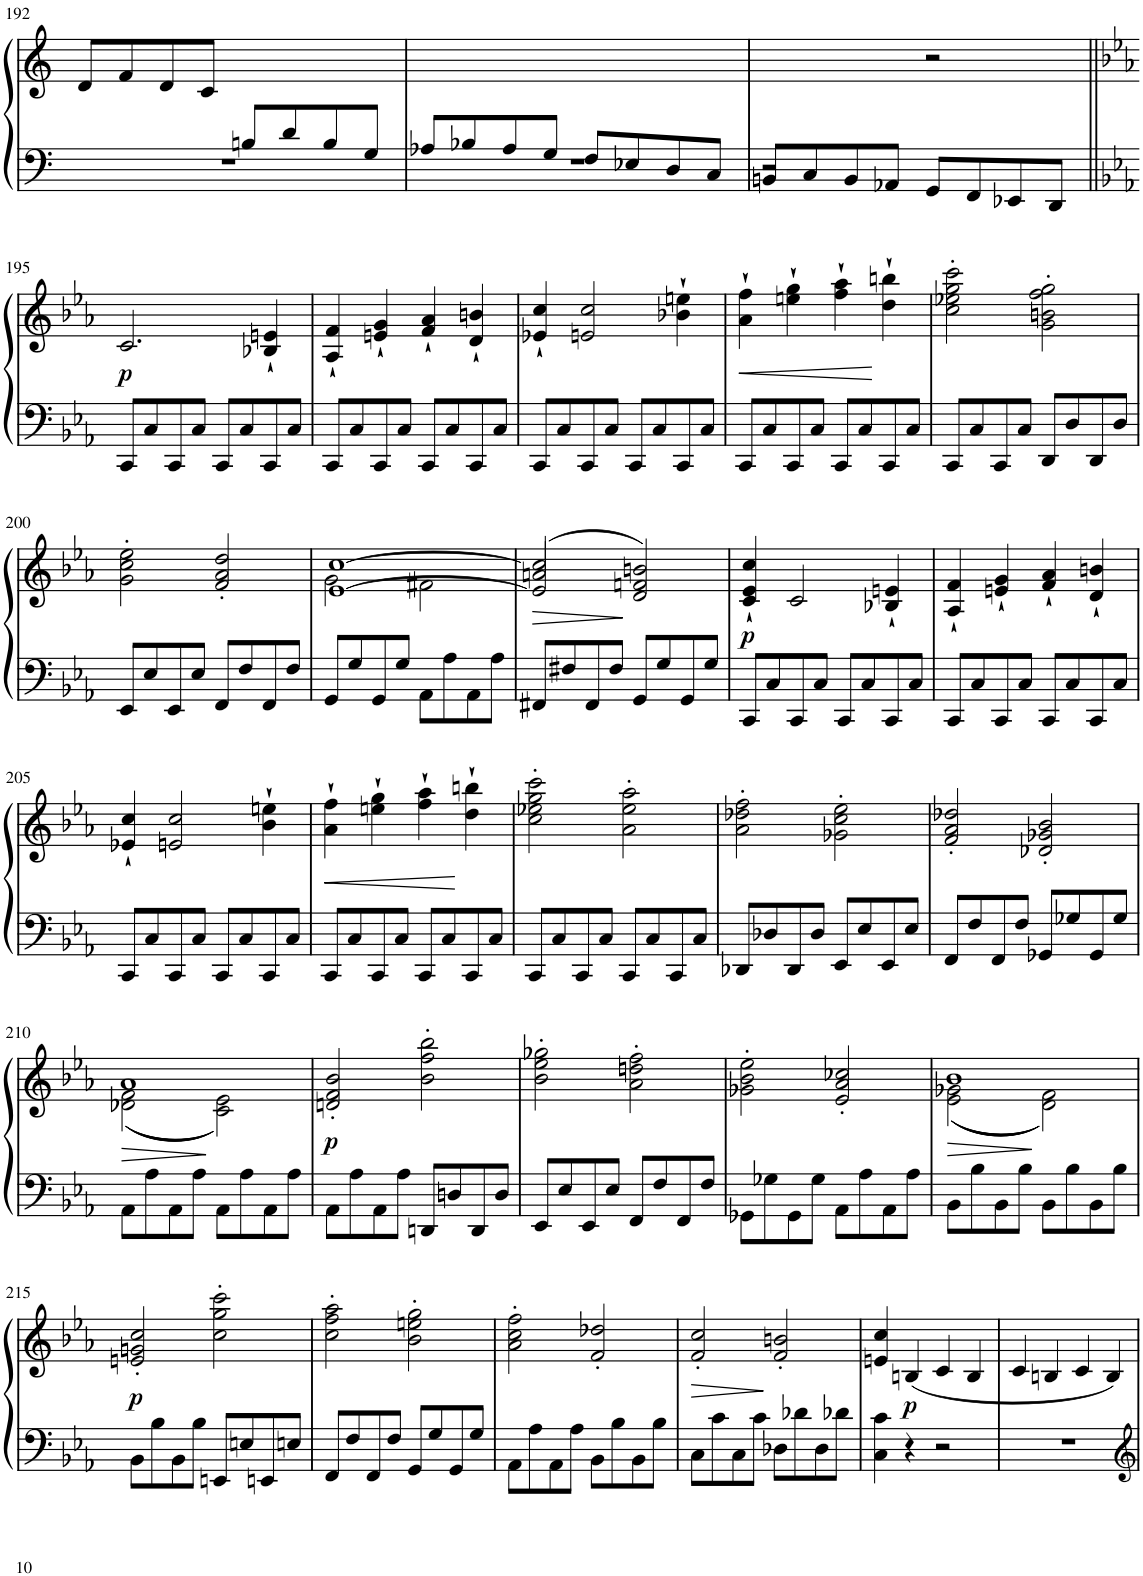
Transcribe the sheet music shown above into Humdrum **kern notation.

**kern	**kern	**dynam
*part1	*part1	*part1
*staff2	*staff1	*staff1/2
*I"Piano	*	*
*I'Pno	*	*
!!LO:PB:g=z
*clefF4	*clefG2	*
*k[]	*k[]	*
*M4/4	*M4/4	*
*met(c|)	*met(c|)	*
=192	=192	=192
*^	*	*
2ryy	1r	8d/L	.
.	.	8f/	.
.	.	8d/	.
.	.	8c/J	.
8Bn/L	.	2ryy	.
8d/	.	.	.
8B/	.	.	.
8G/J	.	.	.
=193	=193	=193	=193
8A-X/L	1r	1ryy	.
8B-X/	.	.	.
8A-/	.	.	.
8G/J	.	.	.
8F/L	.	.	.
8E-X/	.	.	.
8D/	.	.	.
8C/J	.	.	.
=194	=194	=194	=194
8BBn/L	2r	2ryy	.
8C/	.	.	.
8BB/	.	.	.
8AA-X/J	.	.	.
2ryy	8GG/L	2r	.
.	8FF/	.	.
.	8EE-X/	.	.
.	8DD/J	.	.
*v	*v	*	*
!!LO:LB:g=z
=195||	=195||	=195||
*k[b-e-a-]	*k[b-e-a-]	*
*^	*	*
!	!	!	!LO:DY:b
*v	*v	*	*
8CC/L	2.c/	p
8C/	.	.
8CC/	.	.
8C/J	.	.
8CC/L	.	.
8C/	.	.
8CC/	4B-X/'` 4en/'`	.
8C/J	.	.
=196	=196	=196
8CC/L	4A-/'` 4f/'`	.
8C/	.	.
8CC/	4en/'` 4g/'`	.
8C/J	.	.
8CC/L	4f/'` 4a-/'`	.
8C/	.	.
8CC/	4d/'` 4bn/'`	.
8C/J	.	.
=197	=197	=197
8CC/L	4e-X/'` 4cc/'`	.
8C/	.	.
8CC/	2en/ 2cc/	.
8C/J	.	.
8CC/L	.	.
8C/	.	.
8CC/	4b-X\'` 4een\'`	.
8C/J	.	.
=198	=198	=198
!	!	!LO:HP:b
8CC/L	4a-\'` 4ff\'`	<
8C/	.	.
8CC/	4een\'` 4gg\'`	.
8C/J	.	.
8CC/L	4ff\'` 4aa-\'`	.
8C/	.	.
8CC/	4dd\'` 4bbn\'`	[
8C/J	.	.
=199	=199	=199
8CC/L	2cc\' 2ee-X\' 2gg\' 2ccc\'	.
8C/	.	.
8CC/	.	.
8C/J	.	.
8DD/L	2g\' 2bn\' 2ff\' 2gg\'	.
8D/	.	.
8DD/	.	.
8D/J	.	.
!!LO:LB:g=z
=200	=200	=200
8EE-/L	2g\' 2cc\' 2ee-\'	.
8E-/	.	.
8EE-/	.	.
8E-/J	.	.
8FF/L	2f/' 2a-/' 2dd/'	.
8F/	.	.
8FF/	.	.
8F/J	.	.
=201	=201	=201
*	*^	*
8GG/L	[1e- [1cc	2g\	.
8G/	.	.	.
8GG/	.	.	.
8G/J	.	.	.
8AA-\L	.	2f#X\	.
8A-\	.	.	.
8AA-\	.	.	.
8A-\J	.	.	.
=202	=202	=202	=202
!	!	!	!LO:HP:b
8FF#X/L	(2e-/] 2cc/]	2an/	>
8F#X/	.	.	.
8FF#/	.	.	.
8F#/J	.	.	.
8GG/L	2d/ 2fn/ 2bn/)	2ryy	]
8G/	.	.	.
8GG/	.	.	.
8G/J	.	.	.
*	*v	*v	*
=203	=203	=203
!	!	!LO:DY:b
8CC/L	4c/'` 4e-/'` 4cc/'`	p
8C/	.	.
8CC/	2c/	.
8C/J	.	.
8CC/L	.	.
8C/	.	.
8CC/	4B-X/'` 4en/'`	.
8C/J	.	.
=204	=204	=204
8CC/L	4A-/'` 4f/'`	.
8C/	.	.
8CC/	4en/'` 4g/'`	.
8C/J	.	.
8CC/L	4f/'` 4a-/'`	.
8C/	.	.
8CC/	4d/'` 4bn/'`	.
8C/J	.	.
!!LO:LB:g=z
=205	=205	=205
8CC/L	4e-X/'` 4cc/'`	.
8C/	.	.
8CC/	2en/ 2cc/	.
8C/J	.	.
8CC/L	.	.
8C/	.	.
8CC/	4b-\'` 4een\'`	.
8C/J	.	.
=206	=206	=206
!	!	!LO:HP:b
8CC/L	4a-\'` 4ff\'`	<
8C/	.	.
8CC/	4een\'` 4gg\'`	.
8C/J	.	.
8CC/L	4ff\'` 4aa-\'`	.
8C/	.	.
8CC/	4dd\'` 4bbn\'`	[
8C/J	.	.
=207	=207	=207
8CC/L	2cc\' 2ee-X\' 2gg\' 2ccc\'	.
8C/	.	.
8CC/	.	.
8C/J	.	.
8CC/L	2a-\' 2ee-\' 2aa-\'	.
8C/	.	.
8CC/	.	.
8C/J	.	.
=208	=208	=208
8DD-X/L	2a-\' 2dd-X\' 2ff\'	.
8D-X/	.	.
8DD-/	.	.
8D-/J	.	.
8EE-/L	2g-X\' 2cc\' 2ee-\'	.
8E-/	.	.
8EE-/	.	.
8E-/J	.	.
=209	=209	=209
8FF/L	2f/' 2a-/' 2dd-X/'	.
8F/	.	.
8FF/	.	.
8F/J	.	.
8GG-X/L	2d-X/' 2g-X/' 2b-/'	.
8G-X/	.	.
8GG-/	.	.
8G-/J	.	.
!!LO:LB:g=z
=210	=210	=210
!	!	!LO:HP:b
*	*^	*
8AA-\L	1a-	((2d-X\ 2f\	>
8A-\	.	.	.
8AA-\	.	.	.
8A-\J	.	.	.
8AA-\L	.	2c\ 2e-\))	]
8A-\	.	.	.
8AA-\	.	.	.
8A-\J	.	.	.
*	*v	*v	*
=211	=211	=211
!	!	!LO:DY:b
8AA-\L	2dn/' 2f/' 2b-/'	p
8A-\	.	.
8AA-\	.	.
8A-\J	.	.
8DDn/L	2b-\' 2ff\' 2bb-\'	.
8Dn/	.	.
8DD/	.	.
8D/J	.	.
=212	=212	=212
8EE-/L	2b-\' 2ee-\' 2gg-X\'	.
8E-/	.	.
8EE-/	.	.
8E-/J	.	.
8FF/L	2a-\' 2ddn\' 2ff\'	.
8F/	.	.
8FF/	.	.
8F/J	.	.
=213	=213	=213
8GG-X\L	2g-X\' 2b-\' 2ee-\'	.
8G-X\	.	.
8GG-\	.	.
8G-\J	.	.
8AA-\L	2e-/' 2a-/' 2cc-X/'	.
8A-\	.	.
8AA-\	.	.
8A-\J	.	.
=214	=214	=214
!	!	!LO:HP:b
*	*^	*
8BB-\L	1b-	((2e-\ 2g-X\	>
8B-\	.	.	.
8BB-\	.	.	.
8B-\J	.	.	.
8BB-\L	.	2d\ 2f\))	]
8B-\	.	.	.
8BB-\	.	.	.
8B-\J	.	.	.
*	*v	*v	*
!!LO:LB:g=z
=215	=215	=215
!	!	!LO:DY:b
8BB-\L	2en/' 2gn/' 2cc/'	p
8B-\	.	.
8BB-\	.	.
8B-\J	.	.
8EEn/L	2cc\' 2gg\' 2ccc\'	.
8En/	.	.
8EEn/	.	.
8En/J	.	.
=216	=216	=216
8FF/L	2cc\' 2ff\' 2aa-\'	.
8F/	.	.
8FF/	.	.
8F/J	.	.
8GG/L	2b-\' 2een\' 2gg\'	.
8G/	.	.
8GG/	.	.
8G/J	.	.
=217	=217	=217
8AA-\L	2a-\' 2cc\' 2ff\'	.
8A-\	.	.
8AA-\	.	.
8A-\J	.	.
8BB-\L	2f/' 2dd-X/'	.
8B-\	.	.
8BB-\	.	.
8B-\J	.	.
=218	=218	=218
!	!	!LO:HP:b
8C\L	2f/' 2cc/'	>
8c\	.	.
8C\	.	.
8c\J	.	.
8D-X\L	2f/' 2bn/'	]
8d-X\	.	.
8D-\	.	.
8d-X\J	.	.
=219	=219	=219
4C\ 4c\	4en/ 4cc/	.
!	!	!LO:DY:b
4r	(4Bn/	p
2r	4c/	.
.	4B/	.
=220	=220	=220
1r	4c/	.
.	4Bn/	.
.	4c/	.
.	4B/)	.
=	=	=
*-	*-	*-
